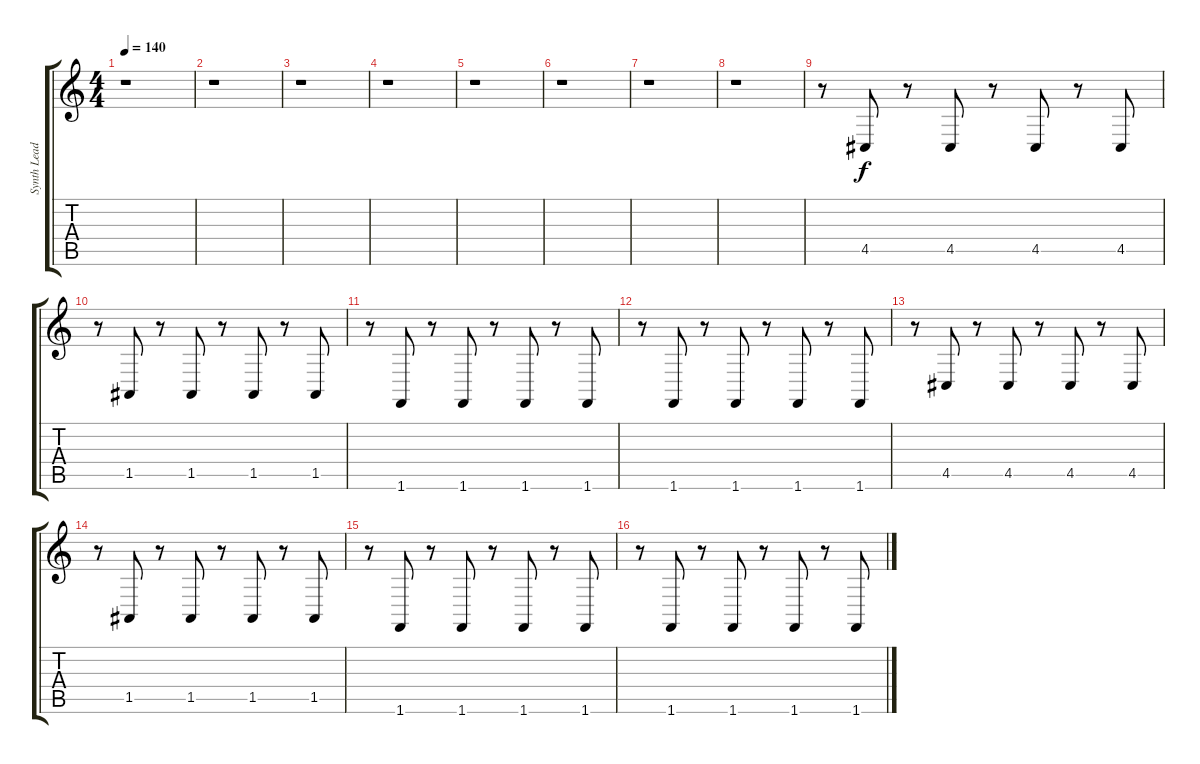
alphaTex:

\track ("Synth Lead" "Synth Lead") {instrument lead8bassandlead}
\staff {score tabs}
\tuning (E4 B3 G3 D3 A2 E2) {hide}
\ts (4 4)
\tempo 140
\clef g2
\ks c
r.1{dy f} |
r.1 |
r.1 |
r.1 |
r.1 |
r.1 |
r.1 |
r.1 |
r.8 4.5.8 r.8 4.5.8 r.8 4.5.8 r.8 4.5.8 |
r.8 1.5.8 r.8 1.5.8 r.8 1.5.8 r.8 1.5.8 |
r.8 1.6.8 r.8 1.6.8 r.8 1.6.8 r.8 1.6.8 |
r.8 1.6.8 r.8 1.6.8 r.8 1.6.8 r.8 1.6.8 |
r.8 4.5.8 r.8 4.5.8 r.8 4.5.8 r.8 4.5.8 |
r.8 1.5.8 r.8 1.5.8 r.8 1.5.8 r.8 1.5.8 |
r.8 1.6.8 r.8 1.6.8 r.8 1.6.8 r.8 1.6.8 |
r.8 1.6.8 r.8 1.6.8 r.8 1.6.8 r.8 1.6.8
